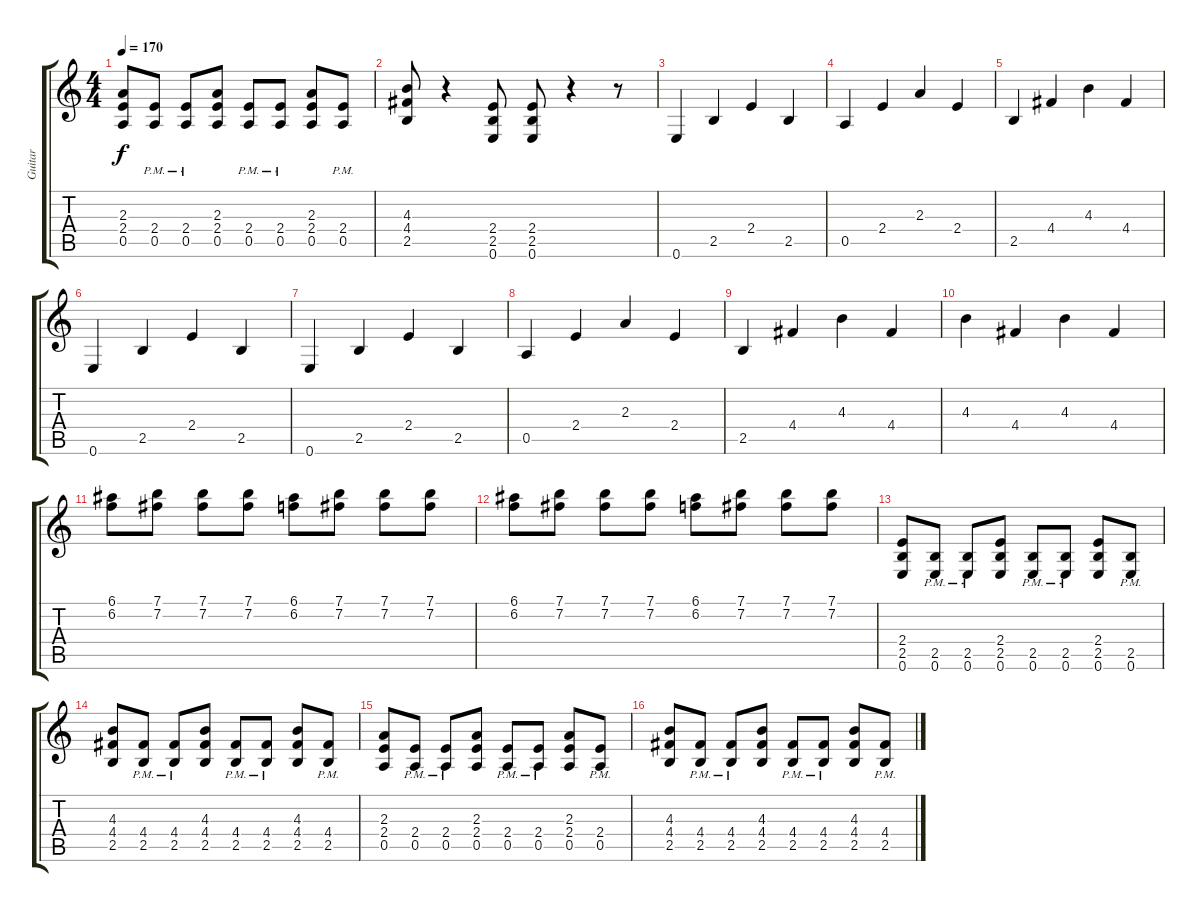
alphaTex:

\track ("Guitar" "Guitar") {instrument distortionguitar}
\staff {score tabs}
\tuning (E4 B3 G3 D3 A2 E2) {hide}
\ts (4 4)
\tempo 170
\clef g2
\ks c
(2.3 2.4 0.5).8{dy f} (2.4{pm} 0.5{pm}).8 (2.4{pm} 0.5{pm}).8 (2.3 2.4 0.5).8 (2.4{pm} 0.5{pm}).8 (2.4{pm} 0.5{pm}).8 (2.3 2.4 0.5).8 (2.4{pm} 0.5{pm}).8 |
(4.3 4.4 2.5).8 r.4 (2.4 2.5 0.6).8 (2.4 2.5 0.6).8 r.4 r.8 |
0.6.4 2.5.4 2.4.4 2.5.4 |
0.5.4 2.4.4 2.3.4 2.4.4 |
2.5.4 4.4.4 4.3.4 4.4.4 |
0.6.4 2.5.4 2.4.4 2.5.4 |
0.6.4 2.5.4 2.4.4 2.5.4 |
0.5.4 2.4.4 2.3.4 2.4.4 |
2.5.4 4.4.4 4.3.4 4.4.4 |
4.3.4 4.4.4 4.3.4 4.4.4 |
(6.1 6.2).8 (7.1 7.2).8 (7.1 7.2).8 (7.1 7.2).8 (6.1 6.2).8 (7.1 7.2).8 (7.1 7.2).8 (7.1 7.2).8 |
(6.1 6.2).8 (7.1 7.2).8 (7.1 7.2).8 (7.1 7.2).8 (6.1 6.2).8 (7.1 7.2).8 (7.1 7.2).8 (7.1 7.2).8 |
(2.4 2.5 0.6).8 (2.5{pm} 0.6{pm}).8 (2.5{pm} 0.6{pm}).8 (2.4 2.5 0.6).8 (2.5{pm} 0.6{pm}).8 (2.5{pm} 0.6{pm}).8 (2.4 2.5 0.6).8 (2.5{pm} 0.6{pm}).8 |
(4.3 4.4 2.5).8 (4.4{pm} 2.5{pm}).8 (4.4{pm} 2.5{pm}).8 (4.3 4.4 2.5).8 (4.4{pm} 2.5{pm}).8 (4.4{pm} 2.5{pm}).8 (4.3 4.4 2.5).8 (4.4{pm} 2.5{pm}).8 |
(2.3 2.4 0.5).8 (2.4{pm} 0.5{pm}).8 (2.4{pm} 0.5{pm}).8 (2.3 2.4 0.5).8 (2.4{pm} 0.5{pm}).8 (2.4{pm} 0.5{pm}).8 (2.3 2.4 0.5).8 (2.4{pm} 0.5{pm}).8 |
(4.3 4.4 2.5).8 (4.4{pm} 2.5{pm}).8 (4.4{pm} 2.5{pm}).8 (4.3 4.4 2.5).8 (4.4{pm} 2.5{pm}).8 (4.4{pm} 2.5{pm}).8 (4.3 4.4 2.5).8 (4.4{pm} 2.5{pm}).8
